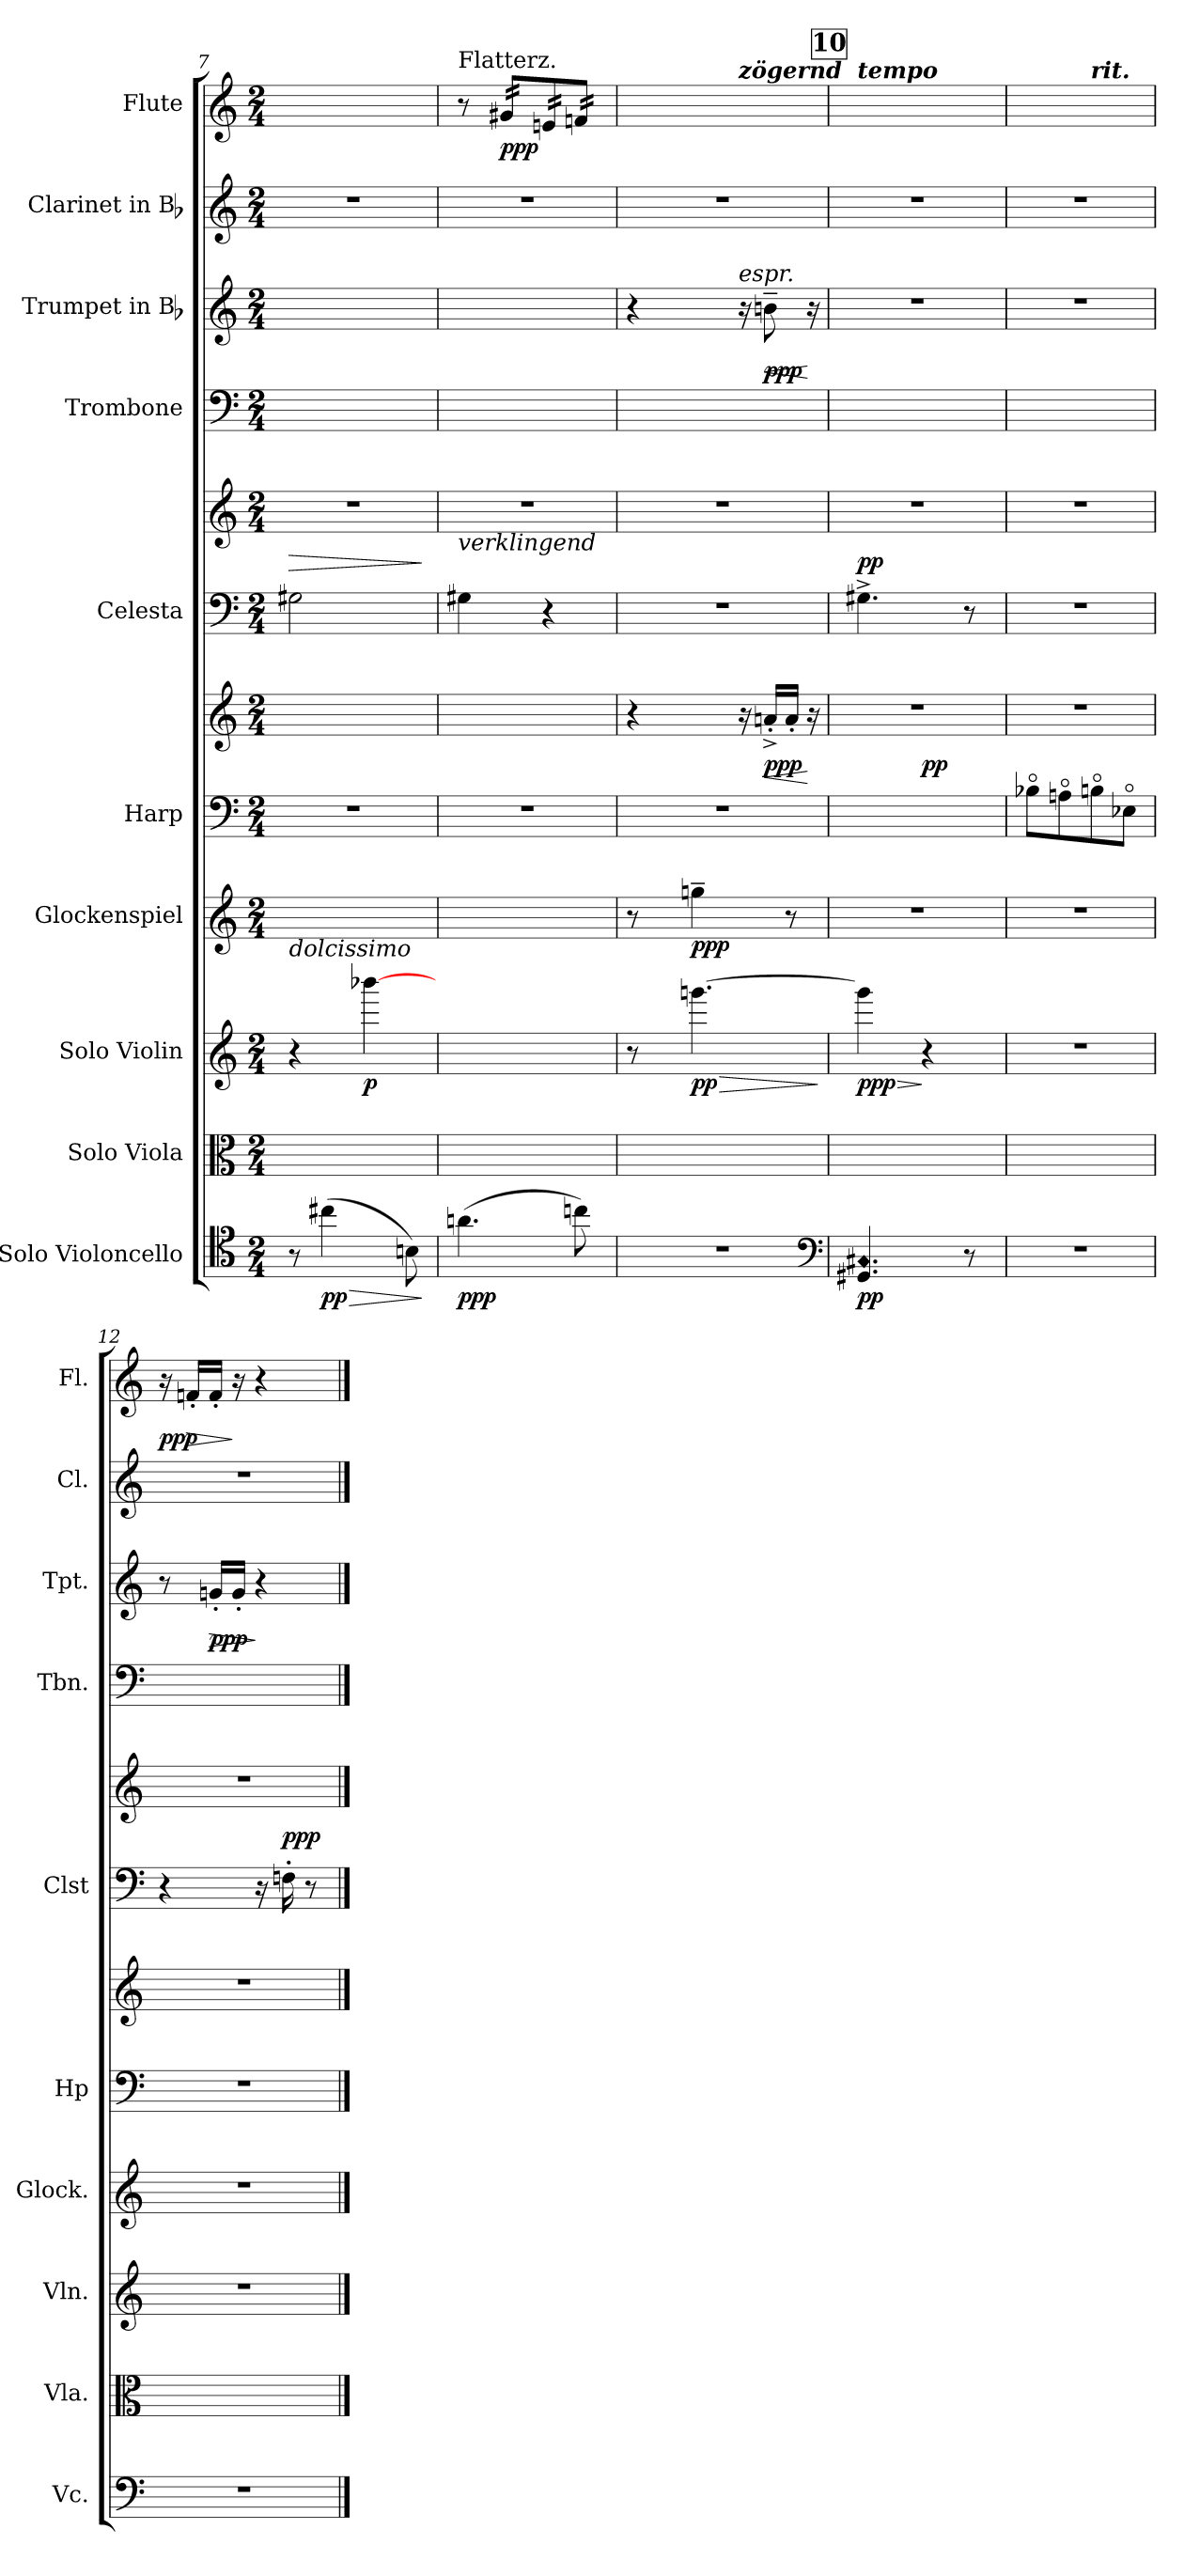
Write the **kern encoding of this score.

**kern	**dynam	**kern	**kern	**dynam	**kern	**dynam	**kern	**kern	**dynam	**kern	**kern	**dynam	**kern	**kern	**dynam	**kern	**kern	**dynam
*part10	*part10	*part9	*part8	*part8	*part7	*part7	*part6	*part6	*part6	*part5	*part5	*part5	*part4	*part3	*part3	*part2	*part1	*part1
*staff12	*staff12	*staff11	*staff10	*staff10	*staff9	*staff9	*staff8	*staff7	*staff7/8	*staff6	*staff5	*staff5/6	*staff4	*staff3	*staff3	*staff2	*staff1	*staff1
*I"Solo Violoncello	*	*I"Solo Viola	*I"Solo Violin	*	*I"Glockenspiel	*	*I"Harp	*	*	*I"Celesta	*	*	*I"Trombone	*I"Trumpet in Bb	*	*I"Clarinet in Bb	*I"Flute	*
*I'Vc.	*	*I'Vla.	*I'Vln.	*	*I'Glock.	*	*I'Hp	*	*	*I'Clst	*	*	*I'Tbn.	*I'Tpt.	*	*I'Cl.	*I'Fl.	*
*clefC4	*	*clefC3	*clefG2	*	*clefG2	*	*clefF4	*clefG2	*	*clefF4	*clefG2	*	*clefF4	*clefG2	*	*clefG2	*clefG2	*
*	*	*	*	*	*ITrd-14c-24	*	*	*	*	*ITrd-7c-12	*ITrd-7c-12	*	*	*ITrd1c2	*	*ITrd1c2	*	*
*k[]	*	*k[]	*k[]	*	*k[]	*	*k[]	*k[]	*	*k[]	*k[]	*	*k[]	*	*	*	*k[]	*
*M2/4	*	*M2/4	*M2/4	*	*M2/4	*	*M2/4	*M2/4	*	*M2/4	*M2/4	*	*M2/4	*M2/4	*	*M2/4	*M2/4	*
=7	=7	=7	=7	=7	=7	=7	=7	=7	=7	=7	=7	=7	=7	=7	=7	=7	=7	=7
!	!	!	!LO:TX:a:i:t=dolcissimo	!	!	!	!	!	!	!	!	!	!	!	!	!	!	!
8r	.	2ryy	4r	.	2ryy	.	2r	2ryy	.	2g#X	2r	>	6ryy	6ryy	.	2r	2ryy	.
!	!LO:HP:b	!	!	!	!	!	!	!	!	!	!	!	!	!	!	!	!	!
(4cc#X	> pp	.	.	.	.	.	.	.	.	.	.	.	.	.	.	.	.	.
.	.	.	.	.	.	.	.	.	.	.	.	.	6ryy	12ryy	.	.	.	.
.	.	.	[4bbb-X	p	.	.	.	.	.	.	.	.	.	12ryy	.	.	.	.
.	.	.	.	.	.	.	.	.	.	.	.	.	6ryy	6ryy	.	.	.	.
8Bn)	.	.	.	.	.	.	.	.	.	.	.	.	.	.	.	.	.	.
.	]	.	.	.	.	.	.	.	.	.	.	]	.	.	.	.	.	.
=8	=8	=8	=8	=8	=8	=8	=8	=8	=8	=8	=8	=8	=8	=8	=8	=8	=8	=8
!	!	!	!	!	!	!	!	!	!	!	!	!	!	!	!	!	!LO:TX:a:t=Flatterz.	!
!	!	!	!	!	!	!	!	!	!	!	!LO:TX:b:i:t=verklingend	!	!	!	!	!	!	!
(4.an	ppp	2ryy	12ryy	.	2ryy	.	2r	2ryy	.	4g#X	2r	.	2ryy	2ryy	.	2r	8r	.
.	.	.	12ryy	.	.	.	.	.	.	.	.	.	.	.	.	.	.	.
*	*	*	*	*	*	*	*	*	*	*	*	*	*	*	*	*	*tremolo	*
.	.	.	.	.	.	.	.	.	.	.	.	.	.	.	.	.	32g#XLLL	ppp
.	.	.	.	.	.	.	.	.	.	.	.	.	.	.	.	.	32g#X	.
.	.	.	12ryy	.	.	.	.	.	.	.	.	.	.	.	.	.	.	.
.	.	.	.	.	.	.	.	.	.	.	.	.	.	.	.	.	32g#X	.
.	.	.	.	.	.	.	.	.	.	.	.	.	.	.	.	.	32g#X	.
*	*	*	*Xbrackettup	*	*	*	*	*	*	*	*	*	*	*	*	*	*	*
.	.	.	6ryy	.	.	.	.	.	.	4r	.	.	.	.	.	.	32en	.
.	.	.	.	.	.	.	.	.	.	.	.	.	.	.	.	.	32en	.
.	.	.	.	.	.	.	.	.	.	.	.	.	.	.	.	.	32en	.
.	.	.	.	.	.	.	.	.	.	.	.	.	.	.	.	.	32en	.
8ccn)	.	.	.	.	.	.	.	.	.	.	.	.	.	.	.	.	32fn	.
.	.	.	.	.	.	.	.	.	.	.	.	.	.	.	.	.	32fn	.
.	.	.	12ryy	.	.	.	.	.	.	.	.	.	.	.	.	.	.	.
.	.	.	.	.	.	.	.	.	.	.	.	.	.	.	.	.	32fn	.
.	.	.	.	.	.	.	.	.	.	.	.	.	.	.	.	.	32fnJJJ	.
*	*	*	*	*	*	*	*	*	*	*	*	*	*	*	*	*	*Xtremolo	*
=9	=9	=9	=9	=9	=9	=9	=9	=9	=9	=9	=9	=9	=9	=9	=9	=9	=9	=9
2r	.	2ryy	8r	.	8r	.	2r	4r	.	2r	2r	.	2ryy	4r	.	2r	48ryy	.
.	.	.	.	.	.	.	.	.	.	.	.	.	.	.	.	.	48ryy	.
.	.	.	.	.	.	.	.	.	.	.	.	.	.	.	.	.	48ryy	.
.	.	.	.	.	.	.	.	.	.	.	.	.	.	.	.	.	48ryy	.
.	.	.	.	.	.	.	.	.	.	.	.	.	.	.	.	.	48ryy	.
.	.	.	.	.	.	.	.	.	.	.	.	.	.	.	.	.	48ryy	.
!	!	!	!	!LO:HP:b	!	!	!	!	!	!	!	!	!	!	!	!	!	!
.	.	.	[4.gggn	> pp	4ggggn~	ppp	.	.	.	.	.	.	.	.	.	.	48ryy	.
.	.	.	.	.	.	.	.	.	.	.	.	.	.	.	.	.	48ryy	.
.	.	.	.	.	.	.	.	.	.	.	.	.	.	.	.	.	12ryy	.
!	!	!	!	!	!	!	!	!	!	!	!	!	!	!	!	!	!LO:TX:a:Bi:t=zögernd	!
!	!	!	!	!	!	!	!	!	!	!	!	!	!	!LO:TX:a:i:t=espr.	!	!	!	!
.	.	.	.	.	.	.	.	16r	.	.	.	.	.	16r	.	.	4ryy	.
!	!	!	!	!	!	!	!	!	!	!	!	!	!	!	!LO:HP:b	!	!	!
.	.	.	.	.	.	.	.	16an'^LL	< ppp	.	.	.	.	8an~	< ppp	.	.	.
.	.	.	.	.	8r	.	.	16a'JJ	.	.	.	.	.	.	.	.	.	.
.	.	.	.	.	.	.	.	16r	[	.	.	.	.	16r	[	.	.	.
*clefF4	*	*	*	*	*	*	*	*	*	*	*	*	*	*	*	*	*	*
.	.	.	.	]	.	.	.	.	.	.	.	.	.	.	.	.	.	.
!!LO:REH:place=s1:t=10
=10	=10	=10	=10	=10	=10	=10	=10	=10	=10	=10	=10	=10	=10	=10	=10	=10	=10	=10
!	!	!	!	!	!	!	!	!	!	!	!	!	!	!	!	!	!LO:TX:a:Bi:t=tempo	!
!LO:N:n=2:head=diamond	!	!	!	!LO:HP:b	!	!	!	!	!	!	!	!	!	!	!	!	!	!
*	*	*	*	*	*	*	*	*^	*	*	*	*	*	*	*	*	*	*
4.GG#X 4.C#X	pp	2ryy	4ggg]	> ppp	2r	.	6ryy	2r	4ryy	.	4.g#X^	2r	pp	2ryy	2r	.	2r	2ryy	.
.	.	.	.	.	.	.	12ryy	.	.	.	.	.	.	.	.	.	.	.	.
.	.	.	4r	]	.	.	12ryy	.	4ryy	pp	.	.	.	.	.	.	.	.	.
.	.	.	.	.	.	.	12ryy	.	.	.	.	.	.	.	.	.	.	.	.
8r	.	.	.	.	.	.	.	.	.	.	8r	.	.	.	.	.	.	.	.
.	.	.	.	.	.	.	12ryy	.	.	.	.	.	.	.	.	.	.	.	.
*	*	*	*	*	*	*	*	*v	*v	*	*	*	*	*	*	*	*	*	*
=11	=11	=11	=11	=11	=11	=11	=11	=11	=11	=11	=11	=11	=11	=11	=11	=11	=11	=11
*	*	*	*	*	*	*	*	*	*	*	*	*	*	*	*	*	*^	*
2r	.	2ryy	2r	.	2r	.	8B-XoL	2r	.	2r	2r	.	2ryy	2r	.	2r	2ryy	4ryy	.
.	.	.	.	.	.	.	8Ano	.	.	.	.	.	.	.	.	.	.	.	.
!	!	!	!	!	!	!	!	!	!	!	!	!	!	!	!	!	!	!LO:TX:a:Bi:t=rit.	!
.	.	.	.	.	.	.	8Bno	.	.	.	.	.	.	.	.	.	.	4ryy	.
.	.	.	.	.	.	.	8E-XoJ	.	.	.	.	.	.	.	.	.	.	.	.
*	*	*	*	*	*	*	*	*	*	*	*	*	*	*	*	*	*v	*v	*
=12	=12	=12	=12	=12	=12	=12	=12	=12	=12	=12	=12	=12	=12	=12	=12	=12	=12	=12
*	*	*	*	*	*	*	*	*	*	*	*^	*	*	*	*	*	*	*
2r	.	2ryy	2r	.	2r	.	2r	2r	.	4r	2r	4ryy	.	2ryy	8r	.	2r	16r	ppp
!	!	!	!	!	!	!	!	!	!	!	!	!	!	!	!	!	!	!	!LO:HP:b
.	.	.	.	.	.	.	.	.	.	.	.	.	.	.	.	.	.	16fn'LL	>
!	!	!	!	!	!	!	!	!	!	!	!	!	!	!	!	!LO:HP:b	!	!	!
.	.	.	.	.	.	.	.	.	.	.	.	.	.	.	16fn'LL	> ppp	.	16f'JJ	.
.	.	.	.	.	.	.	.	.	.	.	.	.	.	.	16f'JJ	.	.	16r	]
.	.	.	.	.	.	.	.	.	.	16r	.	16ryy	.	.	4r	]	.	4r	.
.	.	.	.	.	.	.	.	.	.	16fn'	.	8.ryy	ppp	.	.	.	.	.	.
.	.	.	.	.	.	.	.	.	.	8r	.	.	.	.	.	.	.	.	.
*	*	*	*	*	*	*	*	*	*	*	*v	*v	*	*	*	*	*	*	*
==	==	==	==	==	==	==	==	==	==	==	==	==	==	==	==	==	==	==
*-	*-	*-	*-	*-	*-	*-	*-	*-	*-	*-	*-	*-	*-	*-	*-	*-	*-	*-
